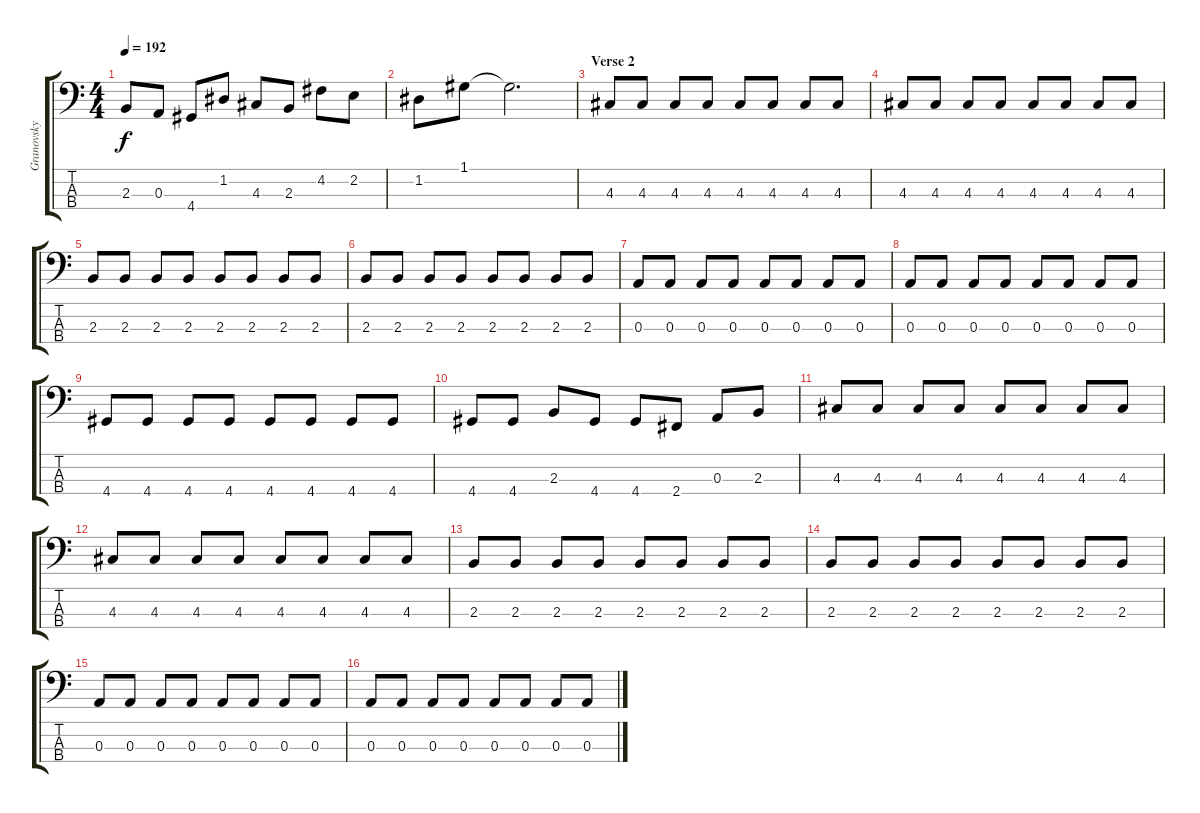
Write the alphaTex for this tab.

\track ("Granovsky" "Granovsky") {instrument electricbassfinger}
\staff {score tabs}
\tuning (G2 D2 A1 E1) {hide}
\ts (4 4)
\tempo 192
\clef f4
\ks c
2.3.8{dy f} 0.3.8 4.4.8 1.2.8 4.3.8 2.3.8 4.2.8 2.2.8 |
1.2.8 1.1.8 1.1{t}.2{d} |
\section ("" "Verse 2")
4.3.8 4.3.8 4.3.8 4.3.8 4.3.8 4.3.8 4.3.8 4.3.8 |
4.3.8 4.3.8 4.3.8 4.3.8 4.3.8 4.3.8 4.3.8 4.3.8 |
2.3.8 2.3.8 2.3.8 2.3.8 2.3.8 2.3.8 2.3.8 2.3.8 |
2.3.8 2.3.8 2.3.8 2.3.8 2.3.8 2.3.8 2.3.8 2.3.8 |
0.3.8 0.3.8 0.3.8 0.3.8 0.3.8 0.3.8 0.3.8 0.3.8 |
0.3.8 0.3.8 0.3.8 0.3.8 0.3.8 0.3.8 0.3.8 0.3.8 |
4.4.8 4.4.8 4.4.8 4.4.8 4.4.8 4.4.8 4.4.8 4.4.8 |
4.4.8 4.4.8 2.3.8 4.4.8 4.4.8 2.4.8 0.3.8 2.3.8 |
4.3.8 4.3.8 4.3.8 4.3.8 4.3.8 4.3.8 4.3.8 4.3.8 |
4.3.8 4.3.8 4.3.8 4.3.8 4.3.8 4.3.8 4.3.8 4.3.8 |
2.3.8 2.3.8 2.3.8 2.3.8 2.3.8 2.3.8 2.3.8 2.3.8 |
2.3.8 2.3.8 2.3.8 2.3.8 2.3.8 2.3.8 2.3.8 2.3.8 |
0.3.8 0.3.8 0.3.8 0.3.8 0.3.8 0.3.8 0.3.8 0.3.8 |
0.3.8 0.3.8 0.3.8 0.3.8 0.3.8 0.3.8 0.3.8 0.3.8
